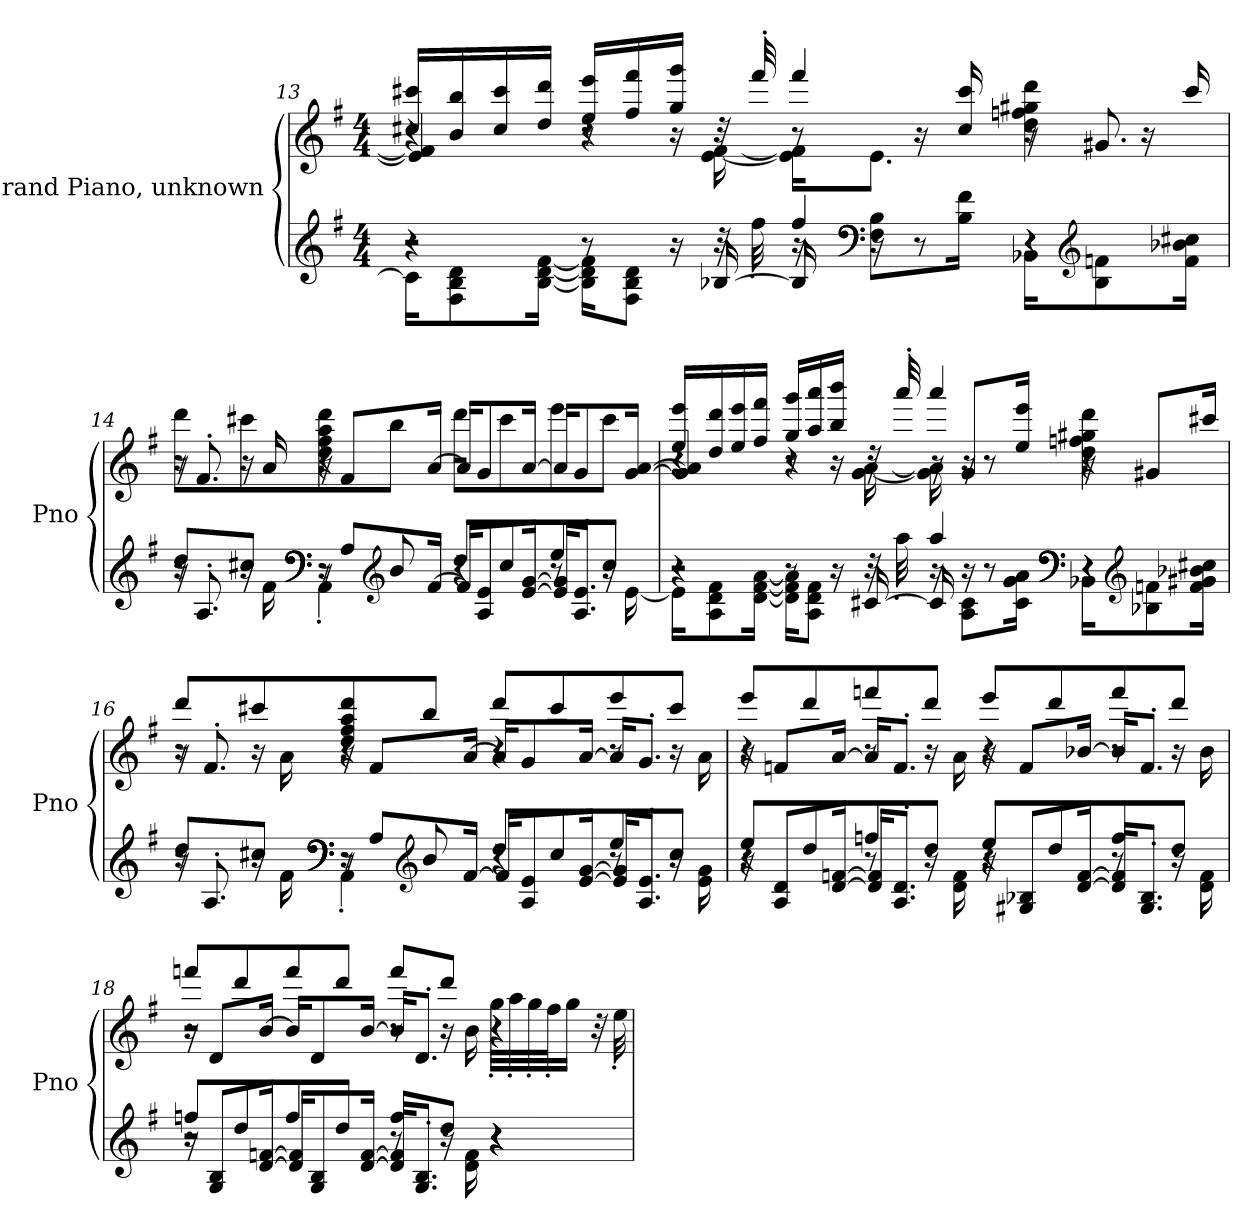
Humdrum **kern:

**kern	**kern
*part1	*part1
*staff2	*staff1
*I"Grand Piano, unknown	*
*I'Pno	*
!!LO:LB:g=z
*clefG2	*clefG2
*k[f#]	*k[f#]
*M4/4	*M4/4
=13	=13
*^	*^
*	*^	*	*^
4r	16c#\KL]	2r	16cc#X/ 16ccc#X/LL	4r	4e/] 4f#/]
.	8F#\ 8B\ 8d\	.	16b/ 16bb/	.	.
.	.	.	16cc#/ 16ccc#/	.	.
.	[16B\ [16d\ [16f#\Jk	.	16dd/ 16ddd/JJ	.	.
8r	16B\] 16d\] 16f#\]KL	.	16ee/ 16eee/LL	8r	4r
.	8F#\ 8B\ 8d\J	.	16ff#/ 16fff#/	.	.
16r	.	.	16gg/ 16ggg/JJ	16r	.
[16B-X/	32r	.	32r	[16e\ [16f#\	.
.	32ff#'\	.	32fff#'/	.	.
16B-/]	16r	4ff#/	8r	16e\] 16f#\]KL	4fff#/
*clefF4	*	*	*	*	*
16r	8F#\ 8B-\L	.	.	8.e\J	.
8r	.	.	16r	.	.
.	16B-\ 16f#\Jk	.	16cc#/ 16ccc#/	.	.
4r	16BB-X\KL	4r	8r	4dd\ 4ffn\ 4gg#X\ 4ddd\	16r
*clefG2	*	*	*	*	*
.	8B-\ 8fn\	.	.	.	8.g#X/
.	.	.	16r	.	.
.	16f\ 16b-X\ 16cc#X\Jk	.	16ccc#/	.	.
!!LO:LB:g=z	!!	!!
=14	=14	=14	=14	=14	=14
8dd/L	8r	16r	8r	8ddd\L	16r
.	.	8.A'/	.	.	8.f#'/
8cc#X/J	16r	.	16r	8ccc#X\	.
.	16f#\	.	16a/	.	.
*clefF4	*	*	*	*	*
8r	4AA'\	16r	4r	8dd\ 8ff#\ 8aa\ 8ddd\	16r
.	.	8A/L	.	.	8f#/L
*clefG2	*	*	*	*	*
8b/	.	.	.	8bb\J	.
.	.	[16f#/Jk	.	.	[16a/Jk
8dd/L	4r	16f#/KL]	2r	8ddd\L	16a/KL]
.	.	8A/ 8e/	.	.	8g/
8cc#/	.	.	.	8ccc#\	.
.	.	[16e/ [16g/Jk	.	.	[16a/Jk
8ee/	8r	16e/] 16g/]KL	.	8eee\	16a/KL]
.	.	8.A/' 8.e/'J	.	.	8g/
8cc#/J	16r	.	.	8ccc#\J	.
.	[16e\	.	.	.	[16g/ [16a/Jk
!!LO:LB:g=z	!!	!!
=15	=15	=15	=15	=15	=15
4r	16e\KL]	2r	16ee/ 16eee/LL	4r	4g/] 4a/]
.	8A\ 8d\ 8f#\	.	16dd/ 16ddd/	.	.
.	.	.	16ee/ 16eee/	.	.
.	[16d\ [16f#\ [16a\Jk	.	16ff#/ 16fff#/JJ	.	.
8r	16d\] 16f#\] 16a\]KL	.	16gg/ 16ggg/LL	8r	4r
.	8A\ 8d\ 8f#\J	.	16aa/ 16aaa/	.	.
16r	.	.	16bb/ 16bbb/JJ	16r	.
[16c#X/	32r	.	32r	[16g\ [16a\	.
.	32aa'\	.	32aaa'/	.	.
16c#/]	16r	4aa/	16r	16g\] 16a\]	4aaa/
16r	8A\ 8c#\L	.	8g/L	16r	.
8r	.	.	.	8r	.
.	16c#\ 16g\ 16a\Jk	.	16ee/ 16eee/Jk	.	.
*clefF4	*	*	*	*	*
4r	16BB-X\KL	4r	16r	4dd\ 4ffn\ 4gg#X\ 4ddd\	4r
*clefG2	*	*	*	*	*
.	8B-X\ 8fn\	.	8g#X/L	.	.
.	16f\ 16g#X\ 16b-X\ 16cc#X\Jk	.	16ccc#X/Jk	.	.
!!LO:PB:g=z	!!	!!
=16	=16	=16	=16	=16	=16
8dd/L	8r	16r	8ddd/L	8r	16r
.	.	8.A'/	.	.	8.f#'/
8cc#X/J	16r	.	8ccc#X/	16r	.
.	16f#\	.	.	16a\	.
*clefF4	*	*	*	*	*
8r	4AA'\	16r	8dd/ 8ff#/ 8aa/ 8ddd/	4r	16r
.	.	8A/L	.	.	8f#/L
*clefG2	*	*	*	*	*
8b/	.	.	8bb/J	.	.
.	.	[16f#/Jk	.	.	[16a/Jk
8dd/L	4r	16f#/KL]	8ddd/L	4r	16a/KL]
.	.	8A/ 8e/	.	.	8g/
8cc#/	.	.	8ccc#/	.	.
.	.	[16e/ [16g/Jk	.	.	[16a/Jk
8ee/	8r	16e/] 16g/]KL	8eee/	8r	16a/KL]
.	.	8.A/' 8.e/'J	.	.	8.g'/J
8cc#/J	16r	.	8ccc#/J	16r	.
.	16e\ 16g\	.	.	16a\	.
=17	=17	=17	=17	=17	=17
8ee/L	4r	16r	8eee/L	4r	16r
.	.	8A/ 8d/L	.	.	8fn/L
8dd/	.	.	8ddd/	.	.
.	.	[16d/ [16fn/Jk	.	.	[16a/Jk
8ffn/	8r	16d/] 16f/]KL	8fffn/	8r	16a/KL]
.	.	8.A/' 8.d/'J	.	.	8.f'/J
8dd/J	16r	.	8ddd/J	16r	.
.	16d\ 16f\	.	.	16a\	.
8ee/L	4r	16r	8eee/L	4r	16r
.	.	8G#X/ 8B-X/L	.	.	8f/L
8dd/	.	.	8ddd/	.	.
.	.	[16d/ [16f/Jk	.	.	[16b-X/Jk
8ff/	8r	16d/] 16f/]KL	8fff/	8r	16b-/KL]
.	.	8.G#/' 8.B-/'J	.	.	8.f'/J
8dd/J	16r	.	8ddd/J	16r	.
.	16d\ 16f\	.	.	16b-\	.
!!LO:LB:g=z	!!	!!
=18	=18	=18	=18	=18	=18
8ffn/L	2r	16r	8fffn/L	2r	16r
.	.	8G/ 8B/L	.	.	8d/L
8dd/	.	.	8ddd/	.	.
.	.	[16d/ [16fn/Jk	.	.	[16b/Jk
8ff/	.	16d/] 16f/]KL	8fff/	.	16b/KL]
.	.	8G/ 8B/	.	.	8d/
8dd/J	.	.	8ddd/J	.	.
.	.	[16d/ [16f/Jk	.	.	[16b/Jk
8ff/L	8r	16d/] 16f/]KL	8fff/L	8r	16b/KL]
.	.	8.G/' 8.B/'J	.	.	8.d'/J
8dd/J	16r	.	8ddd/J	16r	.
.	16d\ 16f\	.	.	16b\	.
4r	4r	4r	4r	32gg'\LLL	4r
.	.	.	.	32aa'\	.
.	.	.	.	32gg'\	.
.	.	.	.	32ff#'\J	.
.	.	.	.	16gg\JJ	.
.	.	.	.	32r	.
.	.	.	.	32ee'\	.
*v	*v	*v	*	*	*
*	*v	*v	*v
=	=
*-	*-
